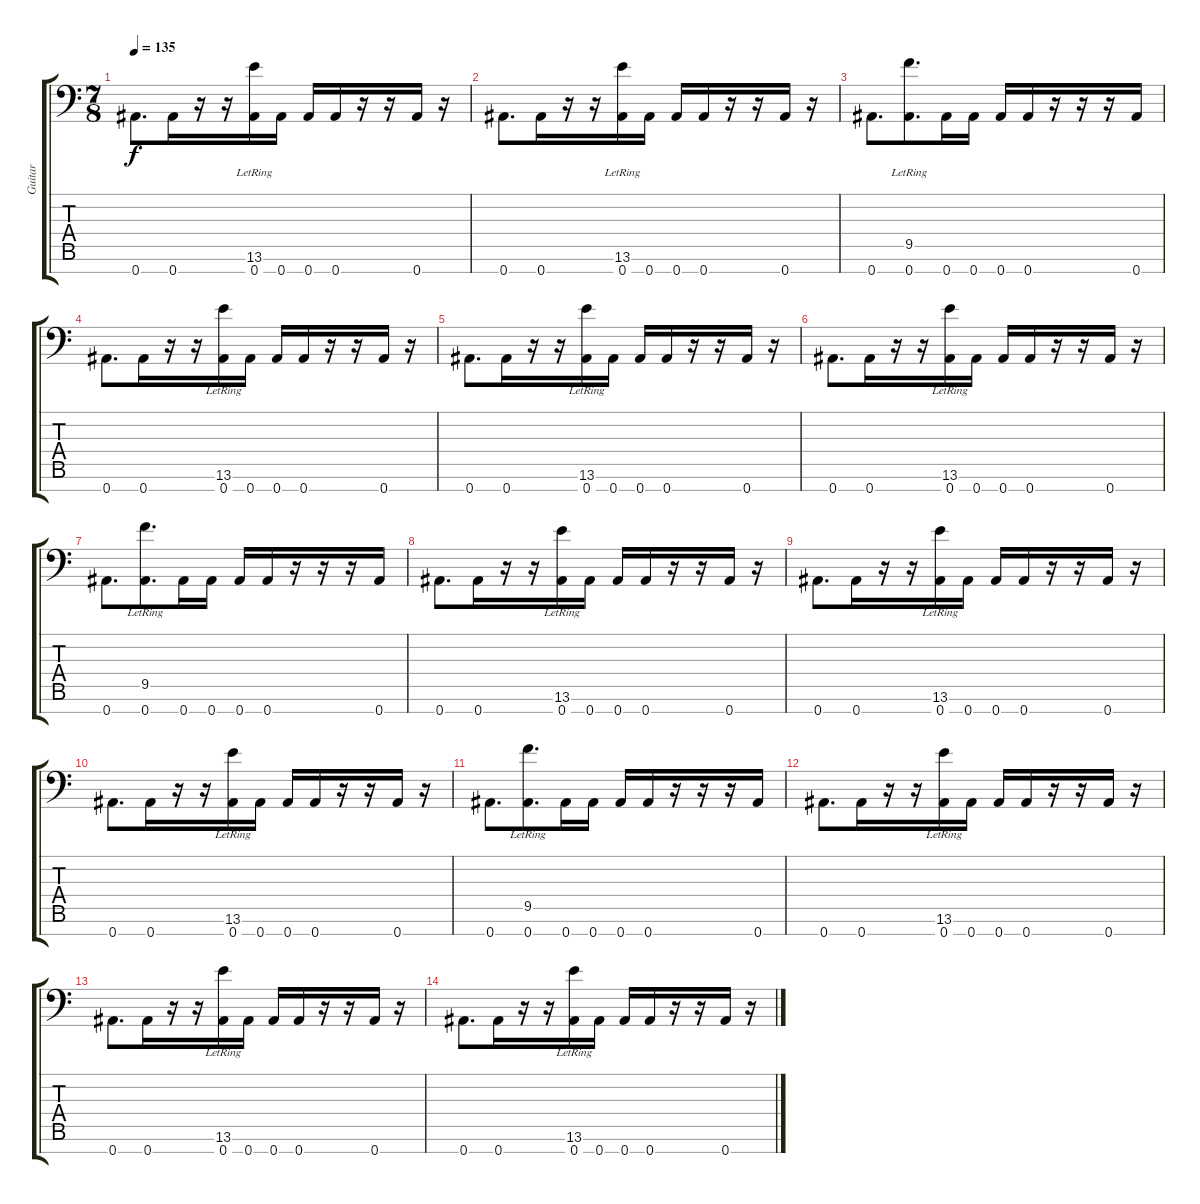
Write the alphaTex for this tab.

\track ("Guitar" "Guitar") {instrument overdrivenguitar}
\staff {score tabs}
\tuning (Eb4 Bb3 Gb3 Db3 Ab2 Eb2 Bb1) {hide}
\ts (7 8)
\tempo 135
\clef f4
\ks c
0.7.8{d dy f} 0.7.16 r.16 r.16 (13.6{lr} 0.7).16 0.7.16 0.7.16 0.7.16 r.16 r.16 0.7.16 r.16 |
0.7.8{d} 0.7.16 r.16 r.16 (13.6{lr} 0.7).16 0.7.16 0.7.16 0.7.16 r.16 r.16 0.7.16 r.16 |
0.7.8{d} (9.5{lr} 0.7).8{d} 0.7.16 0.7.16 0.7.16 0.7.16 r.16 r.16 r.16 0.7.16 |
0.7.8{d} 0.7.16 r.16 r.16 (13.6{lr} 0.7).16 0.7.16 0.7.16 0.7.16 r.16 r.16 0.7.16 r.16 |
0.7.8{d} 0.7.16 r.16 r.16 (13.6{lr} 0.7).16 0.7.16 0.7.16 0.7.16 r.16 r.16 0.7.16 r.16 |
0.7.8{d} 0.7.16 r.16 r.16 (13.6{lr} 0.7).16 0.7.16 0.7.16 0.7.16 r.16 r.16 0.7.16 r.16 |
0.7.8{d volume 4} (9.5{lr} 0.7).8{d} 0.7.16 0.7.16 0.7.16 0.7.16 r.16 r.16 r.16 0.7.16 |
0.7.8{d} 0.7.16 r.16 r.16 (13.6{lr} 0.7).16 0.7.16 0.7.16 0.7.16 r.16 r.16 0.7.16 r.16 |
0.7.8{d} 0.7.16 r.16 r.16 (13.6{lr} 0.7).16 0.7.16 0.7.16 0.7.16 r.16 r.16 0.7.16 r.16 |
0.7.8{d} 0.7.16 r.16 r.16 (13.6{lr} 0.7).16 0.7.16 0.7.16 0.7.16 r.16 r.16 0.7.16 r.16 |
0.7.8{d} (9.5{lr} 0.7).8{d} 0.7.16 0.7.16 0.7.16 0.7.16 r.16 r.16 r.16 0.7.16 |
0.7.8{d volume 0} 0.7.16 r.16 r.16 (13.6{lr} 0.7).16 0.7.16 0.7.16 0.7.16 r.16 r.16 0.7.16 r.16 |
0.7.8{d} 0.7.16 r.16 r.16 (13.6{lr} 0.7).16 0.7.16 0.7.16 0.7.16 r.16 r.16 0.7.16 r.16 |
0.7.8{d} 0.7.16 r.16 r.16 (13.6{lr} 0.7).16 0.7.16 0.7.16 0.7.16 r.16 r.16 0.7.16 r.16
